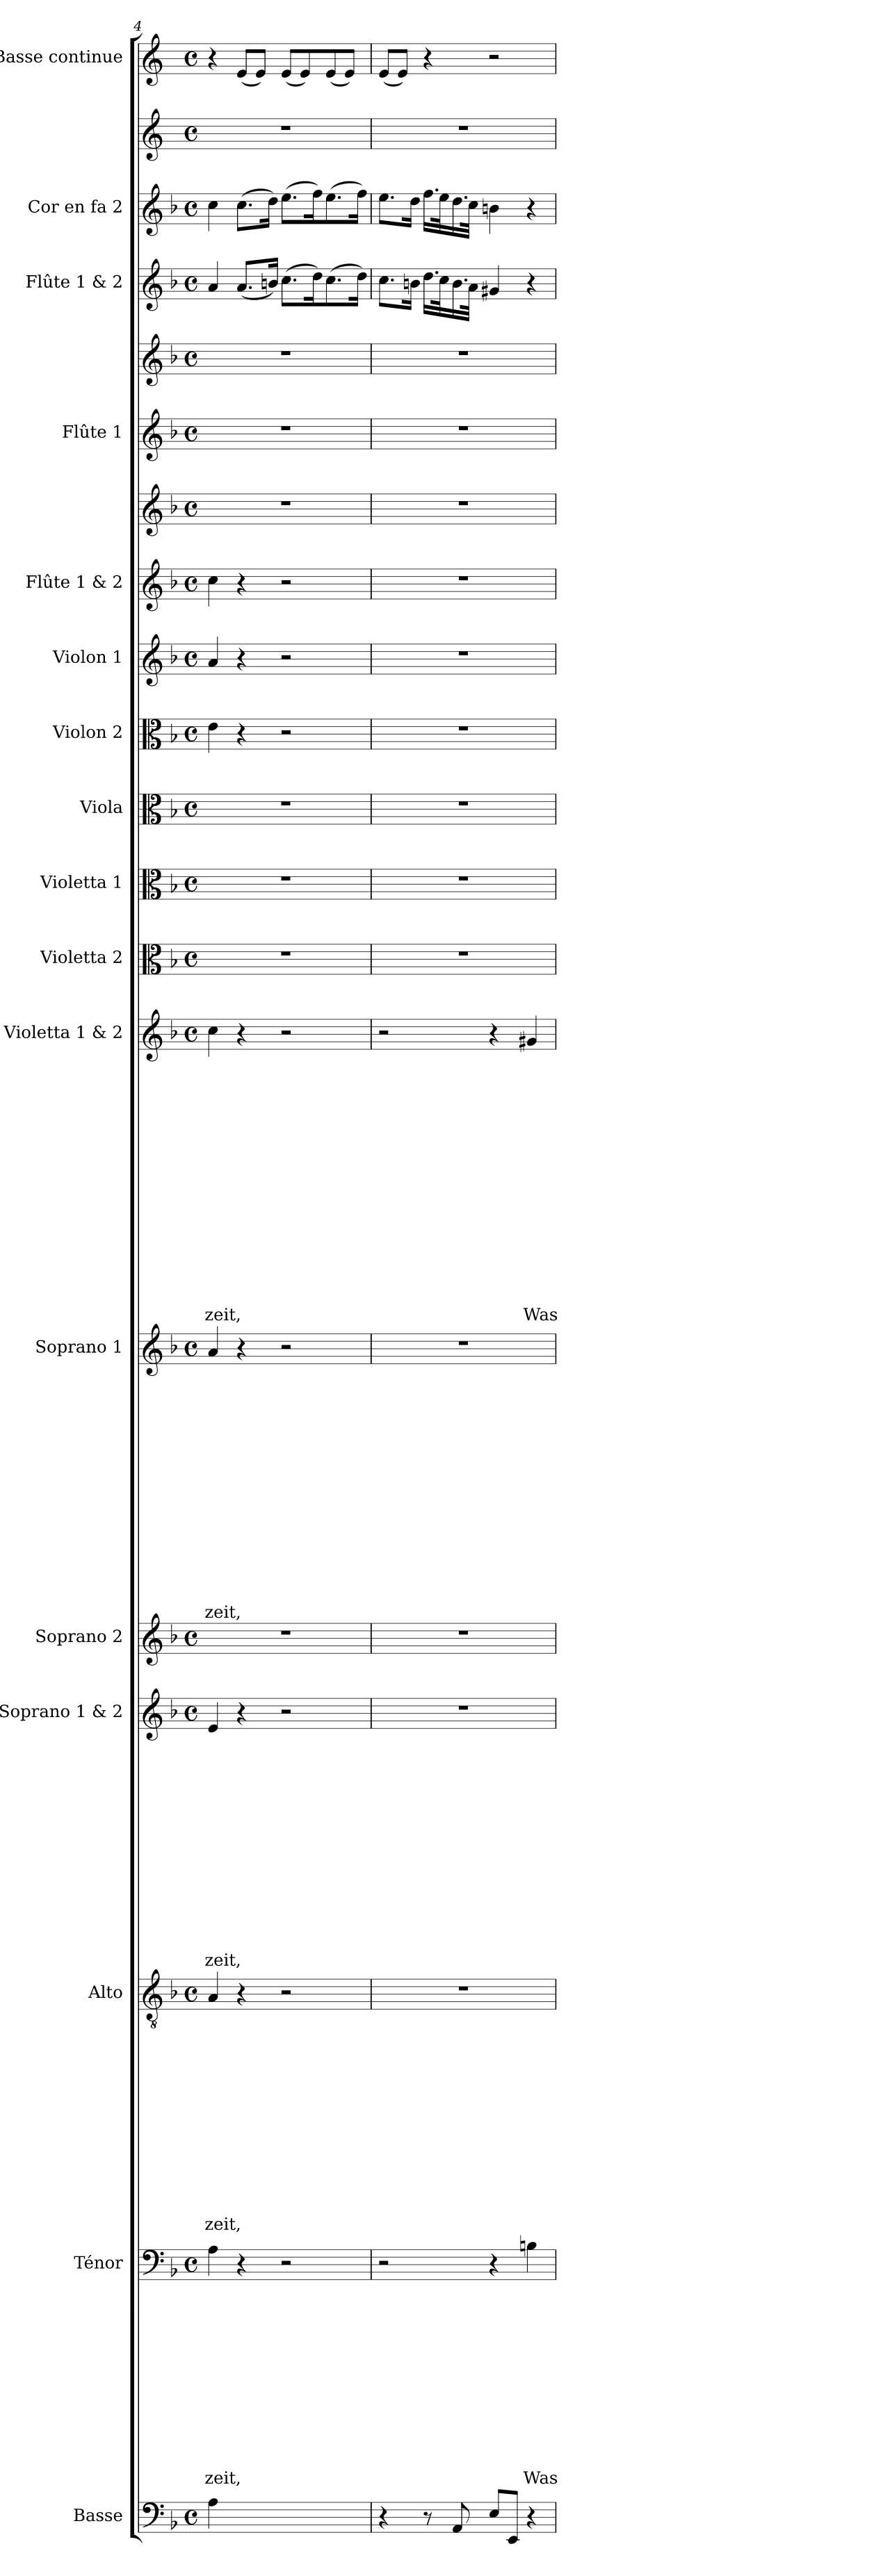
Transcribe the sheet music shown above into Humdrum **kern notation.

**kern	**kern	**text	**text	**text	**text	**text	**text	**text	**text	**text	**text	**text	**text	**kern	**text	**text	**text	**text	**text	**text	**text	**text	**text	**text	**text	**text	**text	**kern	**text	**text	**text	**text	**text	**text	**text	**text	**text	**text	**text	**text	**text	**text	**kern	**kern	**text	**text	**text	**text	**text	**text	**text	**text	**text	**text	**text	**text	**text	**text	**text	**kern	**text	**text	**text	**text	**text	**text	**text	**text	**text	**text	**text	**text	**text	**text	**text	**text	**kern	**kern	**kern	**kern	**kern	**kern	**kern	**kern	**kern	**kern	**kern	**kern	**kern
*part17	*part16	*part16	*part16	*part16	*part16	*part16	*part16	*part16	*part16	*part16	*part16	*part16	*part16	*part15	*part15	*part15	*part15	*part15	*part15	*part15	*part15	*part15	*part15	*part15	*part15	*part15	*part15	*part14	*part14	*part14	*part14	*part14	*part14	*part14	*part14	*part14	*part14	*part14	*part14	*part14	*part14	*part14	*part13	*part12	*part12	*part12	*part12	*part12	*part12	*part12	*part12	*part12	*part12	*part12	*part12	*part12	*part12	*part12	*part12	*part11	*part11	*part11	*part11	*part11	*part11	*part11	*part11	*part11	*part11	*part11	*part11	*part11	*part11	*part11	*part11	*part11	*part10	*part9	*part8	*part7	*part6	*part5	*part5	*part4	*part4	*part3	*part2	*part2	*part1
*staff20	*staff19	*staff19	*staff19	*staff19	*staff19	*staff19	*staff19	*staff19	*staff19	*staff19	*staff19	*staff19	*staff19	*staff18	*staff18	*staff18	*staff18	*staff18	*staff18	*staff18	*staff18	*staff18	*staff18	*staff18	*staff18	*staff18	*staff18	*staff17	*staff17	*staff17	*staff17	*staff17	*staff17	*staff17	*staff17	*staff17	*staff17	*staff17	*staff17	*staff17	*staff17	*staff17	*staff16	*staff15	*staff15	*staff15	*staff15	*staff15	*staff15	*staff15	*staff15	*staff15	*staff15	*staff15	*staff15	*staff15	*staff15	*staff15	*staff15	*staff14	*staff14	*staff14	*staff14	*staff14	*staff14	*staff14	*staff14	*staff14	*staff14	*staff14	*staff14	*staff14	*staff14	*staff14	*staff14	*staff14	*staff13	*staff12	*staff11	*staff10	*staff9	*staff8	*staff7	*staff6	*staff5	*staff4	*staff3	*staff2	*staff1
*I"Basse	*I"Ténor	*	*	*	*	*	*	*	*	*	*	*	*	*I"Alto	*	*	*	*	*	*	*	*	*	*	*	*	*	*I"Soprano 1 & 2	*	*	*	*	*	*	*	*	*	*	*	*	*	*	*I"Soprano 2	*I"Soprano 1	*	*	*	*	*	*	*	*	*	*	*	*	*	*	*	*I"Violetta 1 & 2	*	*	*	*	*	*	*	*	*	*	*	*	*	*	*	*	*I"Violetta 2	*I"Violetta 1	*I"Viola	*I"Violon 2	*I"Violon 1	*I"Flûte 1 & 2	*	*I"Flûte 1	*	*I"Flûte 1 & 2	*I"Cor en fa 2	*	*I"Basse continue
*I'Bas	*I'T	*	*	*	*	*	*	*	*	*	*	*	*	*I'A	*	*	*	*	*	*	*	*	*	*	*	*	*	*I'Pno	*	*	*	*	*	*	*	*	*	*	*	*	*	*	*I'S 2	*I'S 1	*	*	*	*	*	*	*	*	*	*	*	*	*	*	*	*	*	*	*	*	*	*	*	*	*	*	*	*	*	*	*	*	*I'Vta 2	*I'Vta 1	*I'Vla	*I'Vln 2	*I'Vln 1	*I'Vln 1	*	*I'Fl 1	*	*	*I'Cor 2	*	*I'BC
!!LO:PB:g=z
*clefF4	*clefF4	*	*	*	*	*	*	*	*	*	*	*	*	*clefGv2	*	*	*	*	*	*	*	*	*	*	*	*	*	*clefG2	*	*	*	*	*	*	*	*	*	*	*	*	*	*	*clefG2	*clefG2	*	*	*	*	*	*	*	*	*	*	*	*	*	*	*	*clefG2	*	*	*	*	*	*	*	*	*	*	*	*	*	*	*	*	*clefC3	*clefC3	*clefC3	*clefC3	*clefG2	*clefG2	*clefG2	*clefG2	*clefG2	*clefG2	*clefG2	*clefG2	*clefG2
*ITrd7c12	*	*	*	*	*	*	*	*	*	*	*	*	*	*	*	*	*	*	*	*	*	*	*	*	*	*	*	*	*	*	*	*	*	*	*	*	*	*	*	*	*	*	*	*	*	*	*	*	*	*	*	*	*	*	*	*	*	*	*	*	*	*	*	*	*	*	*	*	*	*	*	*	*	*	*	*	*	*	*	*	*	*	*	*	*	*	*	*ITrd4c7	*ITrd4c7
*k[b-]	*k[b-]	*	*	*	*	*	*	*	*	*	*	*	*	*k[b-]	*	*	*	*	*	*	*	*	*	*	*	*	*	*k[b-]	*	*	*	*	*	*	*	*	*	*	*	*	*	*	*k[b-]	*k[b-]	*	*	*	*	*	*	*	*	*	*	*	*	*	*	*	*k[b-]	*	*	*	*	*	*	*	*	*	*	*	*	*	*	*	*	*k[b-]	*k[b-]	*k[b-]	*k[b-]	*k[b-]	*k[b-]	*k[b-]	*k[b-]	*k[b-]	*k[b-]	*k[b-]	*k[b-]	*k[b-]
*F:	*F:	*	*	*	*	*	*	*	*	*	*	*	*	*F:	*	*	*	*	*	*	*	*	*	*	*	*	*	*F:	*	*	*	*	*	*	*	*	*	*	*	*	*	*	*F:	*F:	*	*	*	*	*	*	*	*	*	*	*	*	*	*	*	*F:	*	*	*	*	*	*	*	*	*	*	*	*	*	*	*	*	*F:	*F:	*F:	*F:	*F:	*F:	*F:	*F:	*F:	*F:	*F:	*F:	*F:
*M4/4	*M4/4	*	*	*	*	*	*	*	*	*	*	*	*	*M4/4	*	*	*	*	*	*	*	*	*	*	*	*	*	*M4/4	*	*	*	*	*	*	*	*	*	*	*	*	*	*	*M4/4	*M4/4	*	*	*	*	*	*	*	*	*	*	*	*	*	*	*	*M4/4	*	*	*	*	*	*	*	*	*	*	*	*	*	*	*	*	*M4/4	*M4/4	*M4/4	*M4/4	*M4/4	*M4/4	*M4/4	*M4/4	*M4/4	*M4/4	*M4/4	*M4/4	*M4/4
*met(c)	*met(c)	*	*	*	*	*	*	*	*	*	*	*	*	*met(c)	*	*	*	*	*	*	*	*	*	*	*	*	*	*met(c)	*	*	*	*	*	*	*	*	*	*	*	*	*	*	*met(c)	*met(c)	*	*	*	*	*	*	*	*	*	*	*	*	*	*	*	*met(c)	*	*	*	*	*	*	*	*	*	*	*	*	*	*	*	*	*met(c)	*met(c)	*met(c)	*met(c)	*met(c)	*met(c)	*met(c)	*met(c)	*met(c)	*met(c)	*met(c)	*met(c)	*met(c)
=4	=4	=4	=4	=4	=4	=4	=4	=4	=4	=4	=4	=4	=4	=4	=4	=4	=4	=4	=4	=4	=4	=4	=4	=4	=4	=4	=4	=4	=4	=4	=4	=4	=4	=4	=4	=4	=4	=4	=4	=4	=4	=4	=4	=4	=4	=4	=4	=4	=4	=4	=4	=4	=4	=4	=4	=4	=4	=4	=4	=4	=4	=4	=4	=4	=4	=4	=4	=4	=4	=4	=4	=4	=4	=4	=4	=4	=4	=4	=4	=4	=4	=4	=4	=4	=4	=4	=4	=4	=4
4AA\	4A\	.	.	.	.	.	.	.	.	.	.	.	-zeit,	4A/	.	.	.	.	.	.	.	.	.	.	.	.	-zeit,	4e/	.	.	.	.	.	.	.	.	.	.	.	.	.	-zeit,	1r	4a/	.	.	.	.	.	.	.	.	.	.	.	.	.	.	-zeit,	4cc\	.	.	.	.	.	.	.	.	.	.	.	.	.	.	.	-zeit,	1r	1r	1r	4e\	4a/	4cc\	1r	1r	1r	4a/	4cc\	1r	4r
2.ryy	4r	.	.	.	.	.	.	.	.	.	.	.	.	4r	.	.	.	.	.	.	.	.	.	.	.	.	.	4r	.	.	.	.	.	.	.	.	.	.	.	.	.	.	.	4r	.	.	.	.	.	.	.	.	.	.	.	.	.	.	.	4r	.	.	.	.	.	.	.	.	.	.	.	.	.	.	.	.	.	.	.	4r	4r	4r	.	.	.	(<8.a/L	(>8.cc\L	.	(<8A/L
.	.	.	.	.	.	.	.	.	.	.	.	.	.	.	.	.	.	.	.	.	.	.	.	.	.	.	.	.	.	.	.	.	.	.	.	.	.	.	.	.	.	.	.	.	.	.	.	.	.	.	.	.	.	.	.	.	.	.	.	.	.	.	.	.	.	.	.	.	.	.	.	.	.	.	.	.	.	.	.	.	.	.	.	.	.	.	.	.	8A/J)
.	.	.	.	.	.	.	.	.	.	.	.	.	.	.	.	.	.	.	.	.	.	.	.	.	.	.	.	.	.	.	.	.	.	.	.	.	.	.	.	.	.	.	.	.	.	.	.	.	.	.	.	.	.	.	.	.	.	.	.	.	.	.	.	.	.	.	.	.	.	.	.	.	.	.	.	.	.	.	.	.	.	.	.	.	.	16bn/Jk)	16dd\Jk)	.	.
.	2r	.	.	.	.	.	.	.	.	.	.	.	.	2r	.	.	.	.	.	.	.	.	.	.	.	.	.	2r	.	.	.	.	.	.	.	.	.	.	.	.	.	.	.	2r	.	.	.	.	.	.	.	.	.	.	.	.	.	.	.	2r	.	.	.	.	.	.	.	.	.	.	.	.	.	.	.	.	.	.	.	2r	2r	2r	.	.	.	(>8.cc\L	(>8.ee\L	.	(<8A/L
.	.	.	.	.	.	.	.	.	.	.	.	.	.	.	.	.	.	.	.	.	.	.	.	.	.	.	.	.	.	.	.	.	.	.	.	.	.	.	.	.	.	.	.	.	.	.	.	.	.	.	.	.	.	.	.	.	.	.	.	.	.	.	.	.	.	.	.	.	.	.	.	.	.	.	.	.	.	.	.	.	.	.	.	.	.	.	.	.	8A/)
.	.	.	.	.	.	.	.	.	.	.	.	.	.	.	.	.	.	.	.	.	.	.	.	.	.	.	.	.	.	.	.	.	.	.	.	.	.	.	.	.	.	.	.	.	.	.	.	.	.	.	.	.	.	.	.	.	.	.	.	.	.	.	.	.	.	.	.	.	.	.	.	.	.	.	.	.	.	.	.	.	.	.	.	.	.	16dd\k)	16ff\k)	.	.
.	.	.	.	.	.	.	.	.	.	.	.	.	.	.	.	.	.	.	.	.	.	.	.	.	.	.	.	.	.	.	.	.	.	.	.	.	.	.	.	.	.	.	.	.	.	.	.	.	.	.	.	.	.	.	.	.	.	.	.	.	.	.	.	.	.	.	.	.	.	.	.	.	.	.	.	.	.	.	.	.	.	.	.	.	.	(>8.cc\	(>8.ee\	.	(<8A/
.	.	.	.	.	.	.	.	.	.	.	.	.	.	.	.	.	.	.	.	.	.	.	.	.	.	.	.	.	.	.	.	.	.	.	.	.	.	.	.	.	.	.	.	.	.	.	.	.	.	.	.	.	.	.	.	.	.	.	.	.	.	.	.	.	.	.	.	.	.	.	.	.	.	.	.	.	.	.	.	.	.	.	.	.	.	.	.	.	8A/J)
.	.	.	.	.	.	.	.	.	.	.	.	.	.	.	.	.	.	.	.	.	.	.	.	.	.	.	.	.	.	.	.	.	.	.	.	.	.	.	.	.	.	.	.	.	.	.	.	.	.	.	.	.	.	.	.	.	.	.	.	.	.	.	.	.	.	.	.	.	.	.	.	.	.	.	.	.	.	.	.	.	.	.	.	.	.	16dd\Jk)	16ff\Jk)	.	.
=5	=5	=5	=5	=5	=5	=5	=5	=5	=5	=5	=5	=5	=5	=5	=5	=5	=5	=5	=5	=5	=5	=5	=5	=5	=5	=5	=5	=5	=5	=5	=5	=5	=5	=5	=5	=5	=5	=5	=5	=5	=5	=5	=5	=5	=5	=5	=5	=5	=5	=5	=5	=5	=5	=5	=5	=5	=5	=5	=5	=5	=5	=5	=5	=5	=5	=5	=5	=5	=5	=5	=5	=5	=5	=5	=5	=5	=5	=5	=5	=5	=5	=5	=5	=5	=5	=5	=5	=5	=5
4r	2r	.	.	.	.	.	.	.	.	.	.	.	.	1r	.	.	.	.	.	.	.	.	.	.	.	.	.	1r	.	.	.	.	.	.	.	.	.	.	.	.	.	.	1r	1r	.	.	.	.	.	.	.	.	.	.	.	.	.	.	.	2r	.	.	.	.	.	.	.	.	.	.	.	.	.	.	.	.	1r	1r	1r	1r	1r	1r	1r	1r	1r	8.cc\L	8.ee\L	1r	(<8A/L
.	.	.	.	.	.	.	.	.	.	.	.	.	.	.	.	.	.	.	.	.	.	.	.	.	.	.	.	.	.	.	.	.	.	.	.	.	.	.	.	.	.	.	.	.	.	.	.	.	.	.	.	.	.	.	.	.	.	.	.	.	.	.	.	.	.	.	.	.	.	.	.	.	.	.	.	.	.	.	.	.	.	.	.	.	.	.	.	.	8A/J)
.	.	.	.	.	.	.	.	.	.	.	.	.	.	.	.	.	.	.	.	.	.	.	.	.	.	.	.	.	.	.	.	.	.	.	.	.	.	.	.	.	.	.	.	.	.	.	.	.	.	.	.	.	.	.	.	.	.	.	.	.	.	.	.	.	.	.	.	.	.	.	.	.	.	.	.	.	.	.	.	.	.	.	.	.	.	16bn\Jk	16dd\Jk	.	.
8r	.	.	.	.	.	.	.	.	.	.	.	.	.	.	.	.	.	.	.	.	.	.	.	.	.	.	.	.	.	.	.	.	.	.	.	.	.	.	.	.	.	.	.	.	.	.	.	.	.	.	.	.	.	.	.	.	.	.	.	.	.	.	.	.	.	.	.	.	.	.	.	.	.	.	.	.	.	.	.	.	.	.	.	.	.	16.dd\LL	16.ff\LL	.	4r
.	.	.	.	.	.	.	.	.	.	.	.	.	.	.	.	.	.	.	.	.	.	.	.	.	.	.	.	.	.	.	.	.	.	.	.	.	.	.	.	.	.	.	.	.	.	.	.	.	.	.	.	.	.	.	.	.	.	.	.	.	.	.	.	.	.	.	.	.	.	.	.	.	.	.	.	.	.	.	.	.	.	.	.	.	.	32cc\k	32ee\k	.	.
8AAA/	.	.	.	.	.	.	.	.	.	.	.	.	.	.	.	.	.	.	.	.	.	.	.	.	.	.	.	.	.	.	.	.	.	.	.	.	.	.	.	.	.	.	.	.	.	.	.	.	.	.	.	.	.	.	.	.	.	.	.	.	.	.	.	.	.	.	.	.	.	.	.	.	.	.	.	.	.	.	.	.	.	.	.	.	.	16.b\	16.dd\	.	.
.	.	.	.	.	.	.	.	.	.	.	.	.	.	.	.	.	.	.	.	.	.	.	.	.	.	.	.	.	.	.	.	.	.	.	.	.	.	.	.	.	.	.	.	.	.	.	.	.	.	.	.	.	.	.	.	.	.	.	.	.	.	.	.	.	.	.	.	.	.	.	.	.	.	.	.	.	.	.	.	.	.	.	.	.	.	32a\JJk	32cc\JJk	.	.
8EE/L	4r	.	.	.	.	.	.	.	.	.	.	.	.	.	.	.	.	.	.	.	.	.	.	.	.	.	.	.	.	.	.	.	.	.	.	.	.	.	.	.	.	.	.	.	.	.	.	.	.	.	.	.	.	.	.	.	.	.	.	4r	.	.	.	.	.	.	.	.	.	.	.	.	.	.	.	.	.	.	.	.	.	.	.	.	.	4g#X/	4bn\	.	2r
8EEE/J	.	.	.	.	.	.	.	.	.	.	.	.	.	.	.	.	.	.	.	.	.	.	.	.	.	.	.	.	.	.	.	.	.	.	.	.	.	.	.	.	.	.	.	.	.	.	.	.	.	.	.	.	.	.	.	.	.	.	.	.	.	.	.	.	.	.	.	.	.	.	.	.	.	.	.	.	.	.	.	.	.	.	.	.	.	.	.	.	.
4r	4Bn\	.	.	.	.	.	.	.	.	.	.	.	Was	.	.	.	.	.	.	.	.	.	.	.	.	.	.	.	.	.	.	.	.	.	.	.	.	.	.	.	.	.	.	.	.	.	.	.	.	.	.	.	.	.	.	.	.	.	.	4g#X/	.	.	.	.	.	.	.	.	.	.	.	.	.	.	.	Was	.	.	.	.	.	.	.	.	.	4r	4r	.	.
=	=	=	=	=	=	=	=	=	=	=	=	=	=	=	=	=	=	=	=	=	=	=	=	=	=	=	=	=	=	=	=	=	=	=	=	=	=	=	=	=	=	=	=	=	=	=	=	=	=	=	=	=	=	=	=	=	=	=	=	=	=	=	=	=	=	=	=	=	=	=	=	=	=	=	=	=	=	=	=	=	=	=	=	=	=	=	=	=	=
*-	*-	*-	*-	*-	*-	*-	*-	*-	*-	*-	*-	*-	*-	*-	*-	*-	*-	*-	*-	*-	*-	*-	*-	*-	*-	*-	*-	*-	*-	*-	*-	*-	*-	*-	*-	*-	*-	*-	*-	*-	*-	*-	*-	*-	*-	*-	*-	*-	*-	*-	*-	*-	*-	*-	*-	*-	*-	*-	*-	*-	*-	*-	*-	*-	*-	*-	*-	*-	*-	*-	*-	*-	*-	*-	*-	*-	*-	*-	*-	*-	*-	*-	*-	*-	*-	*-	*-	*-	*-
